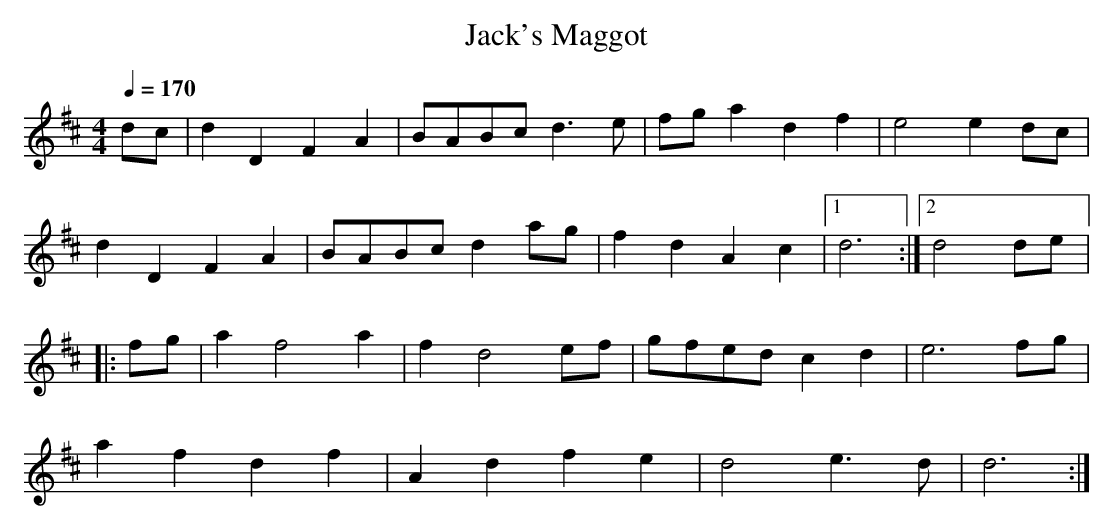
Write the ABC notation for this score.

X:1
T:Jack's Maggot
Q:1/4=170
M:4/4
L:1/8
K:D
dc|d2D2F2A2|BABc d3e|fg a2d2f2|e4e2dc|
d2D2F2A2|BABc d2ag|f2d2A2c2|[1d6:|[2d4de|:
fg|a2f4a2|f2d4ef|gfed c2d2|e6fg|
a2f2d2f2|A2d2f2e2|d4e3d|d6:|
